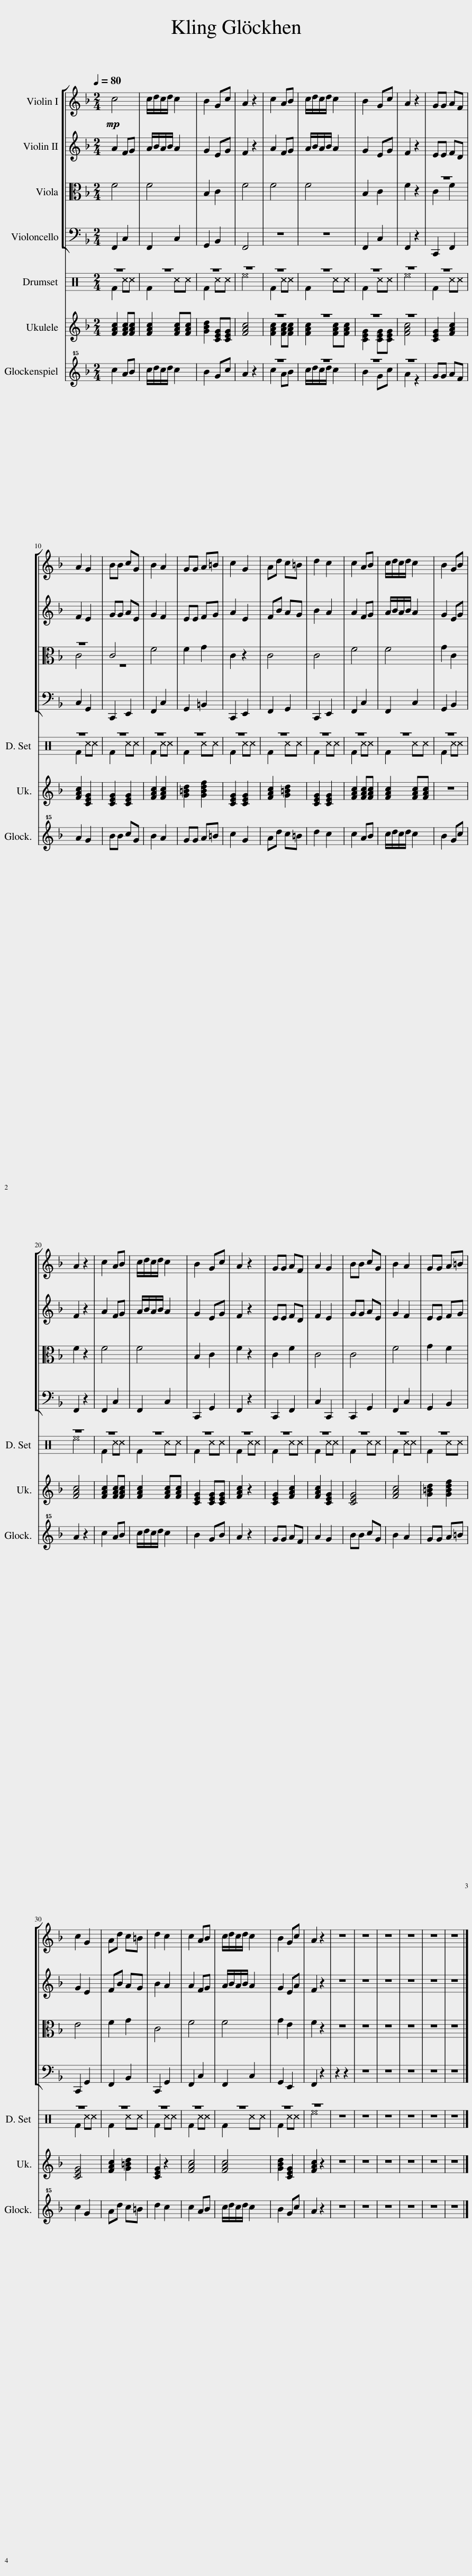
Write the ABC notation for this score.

X:1
%%score [ 1 2 ( 3 4 ) 5 ] 6 ( 7 8 ) ( 9 10 )
L:1/8
Q:1/4=80
M:2/4
I:linebreak $
K:F
V:1 treble
V:2 treble
V:3 alto
V:4 alto
V:5 bass
V:6 perc
K:none
V:7 treble
V:8 treble
V:9 treble transpose=24
V:10 treble transpose="24 "
V:1
!mp! c4 | c/d/c/d/ c2 | B2 Gc | A2 z2 | c2 AB | %5
 c/d/c/d/ c2 | B2 Gc | A2 z2 | GG AF |$ A2 G2 | %10
 BB cG | B2 A2 | GG A=B | c2 G2 | Ad c=B | %15
 d2 c2 | c2 AB | c/d/c/d/ c2 | B2 GB |$ A2 z2 | %20
 c2 AB | c/d/c/d/ c2 | B2 Gc | A2 z2 | GG AF | %25
 A2 G2 | BB cG | B2 A2 | GG A=B |$ c2 G2 | %30
 Ad c=B | d2 c2 | c2 AB | c/d/c/d/ c2 | B2 Gc | %35
 A2 z2 | z4 | z4 | z4 | z4 | %40
 z4 | z4 |] %42
V:2
 A2 FG | A/B/A/B/ A2 | G2 EG | F2 z2 | A2 FG | %5
 A/B/A/B/ A2 | G2 EG | F2 z2 | EE FD |$ F2 E2 | %10
 GG AE | G2 F2 | EE FG | A2 E2 | FB AG | %15
 B2 A2 | A2 FG | A/B/A/B/ A2 | G2 EG |$ F2 z2 | %20
 A2 FG | A/B/A/B/ A2 | G2 EG | F2 z2 | EE FD | %25
 F2 E2 | GG AE | G2 F2 | EE FG |$ G2 E2 | %30
 FB AG | B2 A2 | A2 FG | A/B/A/B/ A2 | G2 EA | %35
 F2 z2 | z4 | z4 | z4 | z4 | %40
 z4 | z4 |] %42
V:3
 F4 | F4 | B,2 C2 | F4 | F4 | %5
 F4 | B,2 C2 | F2 z2 | z4 |$ z4 | %10
 C4 | F4 | F2 G2 | C2 z2 | C4 | %15
 C4 | F4 | F4 | G2 C2 |$ F2 z2 | %20
 F4 | F4 | B,2 C2 | F2 z2 | C2 F2 | %25
 C4 | C4 | F4 | G2 F2 |$ E4 | %30
 F2 G2 | C4 | F4 | F4 | G2 E2 | %35
 F2 z2 | z4 | z4 | z4 | z4 | %40
 z4 | z4 |] %42
V:4
 x4 | x4 | x4 | x4 | x4 | %5
 x4 | x4 | x4 | C2 F2 |$ C4 | %10
 z4 | x4 | x4 | x4 | x4 | %15
 x4 | x4 | x4 | x4 |$ x4 | %20
 x4 | x4 | x4 | x4 | x4 | %25
 x4 | x4 | x4 | x4 |$ x4 | %30
 x4 | x4 | x4 | x4 | x4 | %35
 x4 | x4 | x4 | x4 | x4 | %40
 x4 | x4 |] %42
V:5
 F,,2 C,2 | F,,2 C,2 | G,,2 B,,2 | F,,4 | z4 | %5
 z4 | F,,2 C,2 | F,,2 z2 | C,,2 F,,2 |$ C,2 G,,2 | %10
 C,,2 E,,2 | F,,2 C,2 | G,,2 =B,,2 | C,,2 E,,2 | F,,2 G,,2 | %15
 C,,2 E,,2 | F,,2 C,2 | F,,2 C,2 | G,,2 B,,2 |$ F,,2 z2 | %20
 F,,2 C,2 | F,,2 C,2 | C,,2 G,,2 | F,,2 z2 | C,,2 F,,2 | %25
 C,2 C,,2 | C,,2 G,,2 | F,,2 C,2 | G,,2 B,,2 |$ C,,2 G,,2 | %30
 F,,2 B,,2 | C,,2 G,,2 | F,,2 C,2 | F,,2 C,2 | G,,2 E,,2 | %35
 F,,2 z2 | z2 z2 | z4 | z4 | z4 | %40
 z4 | z4 |] %42
V:6
 F2 ^c^c | F2 ^c^c | F2 ^c^c | ^e4 | F2 ^c^c | %5
 F2 ^c^c | F2 ^c^c | ^e4 | F2 ^c^c |$ F2 ^c^c | %10
 F2 ^c^c | F2 ^c^c | F2 ^c^c | F2 ^c^c | F2 ^c^c | %15
 F2 ^c^c | F2 ^c^c | F2 ^c^c | F2 ^c^c |$ ^e4 | %20
 F2 ^c^c | F2 ^c^c | F2 ^c^c | F2 ^c^c | F2 ^c^c | %25
 F2 ^c^c | F2 ^c^c | F2 ^c^c | F2 ^c^c |$ F2 ^c^c | %30
 F2 ^c^c | F2 ^c^c | F2 ^c^c | F2 ^c^c | F2 ^c^c | %35
 ^e4 | x4 | x4 | x4 | x4 | %40
 x4 | x4 |] %42
V:7
 [FAc]2 [FAc][FAc] | [FAc]2 [FAc][FAc] | [GBd]2 [CEG][CEG] | [FAc]4 | z4 | %5
 z4 | z4 | z4 | [CEG]2 [FAc]2 |$ [FAc]2 [CEG]2 | %10
 [CEG]2 [CEG]2 | [FAc]2 [FAc]2 | [G=Bd]2 [GBdf]2 | [CEG]2 [CEG]2 | [FAc]2 [G=Bd]2 | %15
 [CEG]2 [CEG]2 | [FAc]2 [FAc][FAc] | [FAc]2 [FAc][FAc] | z4 |$ [FAc]4 | %20
 [FAc]2 [FAc][FAc] | [FAc]2 [FAc][FAc] | [CEG]2 [CEG][CEG] | [FAc]2 z2 | [CEG]2 [FAc]2 | %25
 [FAc]2 [CEG]2 | [CEG]4 | [FAc]4 | [G=Bd]2 [GBdf]2 |$ [CEG]4 | %30
 [FAc]2 [G=Bd]2 | [CEG]2 z2 | [FAc]4 | [FAc]4 | [GBd]2 [CEG]2 | %35
 [FAc]2 z2 | z4 | z4 | z4 | z4 | %40
 z4 | z4 |] %42
V:8
 x4 | x4 | x4 | x4 | [FAc]2 [FAc][FAc] | %5
 [FAc]2 [FAc][FAc] | [CEG]2 [CEG][CEG] | [FAc]4 | x4 |$ x4 | %10
 x4 | x4 | x4 | x4 | x4 | %15
 x4 | x4 | x4 | x4 |$ x4 | %20
 x4 | x4 | x4 | x4 | x4 | %25
 x4 | x4 | x4 | x4 |$ x4 | %30
 x4 | x4 | x4 | x4 | x4 | %35
 x4 | x4 | x4 | x4 | x4 | %40
 x4 | x4 |] %42
V:9
 c2 AB | c/d/c/d/ c2 | B2 Gc | A2 z2 | z4 | %5
 z4 | z4 | z4 | GG AF |$ A2 G2 | %10
 BB cG | B2 A2 | GG A=B | c2 G2 | Ad c=B | %15
 d2 c2 | c2 AB | c/d/c/d/ c2 | B2 Gc |$ A2 z2 | %20
 c2 AB | c/d/c/d/ c2 | B2 GB | A2 z2 | GG AF | %25
 A2 G2 | BB cG | B2 A2 | GG A=B |$ c2 G2 | %30
 Ad c=B | d2 c2 | c2 AB | c/d/c/d/ c2 | B2 Gc | %35
 A2 z2 | z4 | z4 | z4 | z4 | %40
 z4 | z4 |] %42
V:10
 x4 | x4 | x4 | x4 | c2 AB | %5
 c/d/c/d/ c2 | B2 Gc | A2 z2 | x4 |$ x4 | %10
 x4 | x4 | x4 | x4 | x4 | %15
 x4 | x4 | x4 | x4 |$ x4 | %20
 x4 | x4 | x4 | x4 | x4 | %25
 x4 | x4 | x4 | x4 |$ x4 | %30
 x4 | x4 | x4 | x4 | x4 | %35
 x4 | x4 | x4 | x4 | x4 | %40
 x4 | x4 |] %42
